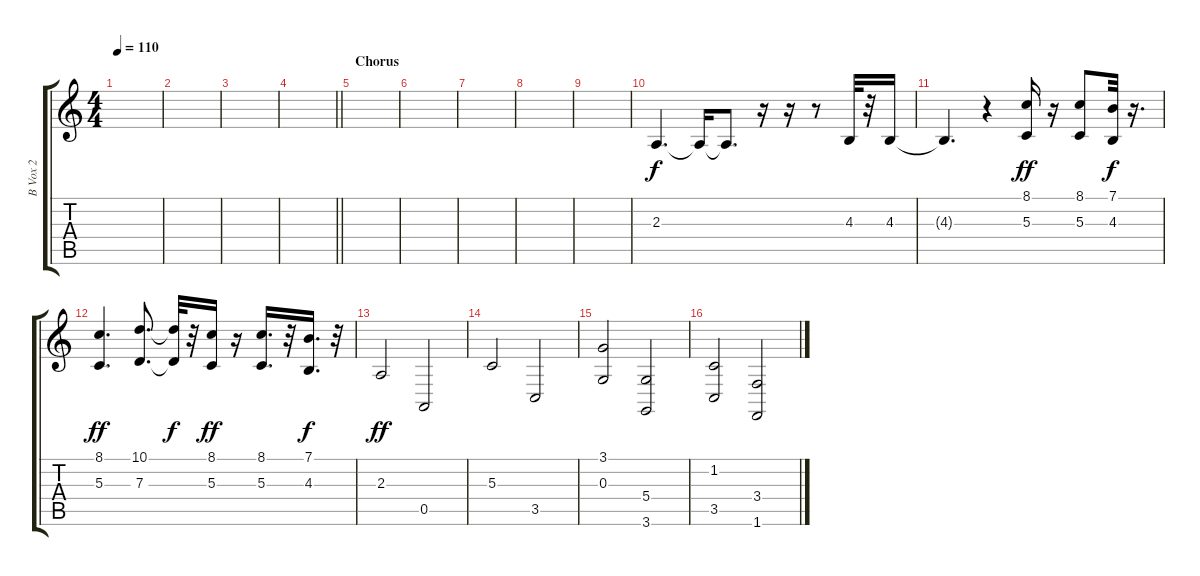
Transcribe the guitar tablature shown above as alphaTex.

\track ("B Vox 2" "B Vox 2") {instrument altosax}
\staff {score tabs}
\tuning (E4 B3 G3 D3 A2 E2) {hide}
\ts (4 4)
\tempo 110
\clef g2
\ks c
|
|
|
\barLineRight lightlight
|
\section ("" "Chorus")
|
|
|
|
|
2.3.4{d} 2.3{t}.16 2.3{t}.8{d} r.16 r.16 r.8 4.3.32 r.32 4.3.16 |
4.3{t}.4{d} r.4 (8.1 5.3).16{dy ff} r.16 (8.1 5.3).8 (7.1 4.3).32{dy f} r.16{d} |
(8.1 5.3).4{d dy ff} (10.1 7.3).8{d} (10.1{t} 7.3{t}).32{dy f} r.32 (8.1 5.3).16{dy ff} r.16 (8.1 5.3).16{d} r.32 (7.1 4.3).16{d dy f} r.32 |
2.3.2{dy ff} 0.5.2 |
5.3.2 3.5.2 |
(3.1 0.3).2 (5.4 3.6).2 |
(1.2 3.5).2 (3.4 1.6).2
